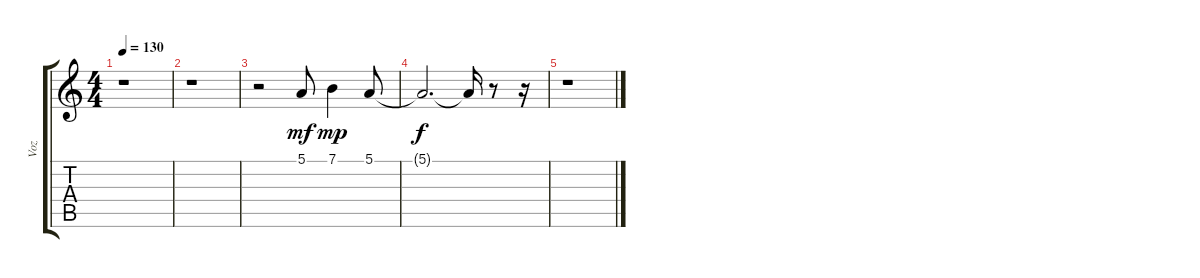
\track ("Voz" "Voz") {instrument flute}
\staff {score tabs}
\tuning (E4 B3 G3 D3 A2 E2) {hide}
\ts (4 4)
\tempo 130
\clef g2
\ks c
r.1{dy mp} |
r.1 |
r.2 5.1.8{dy mf} 7.1.4{dy mp} 5.1.8 |
5.1{t}.2{d dy f} 5.1{t}.16 r.8 r.16 |
r.1
